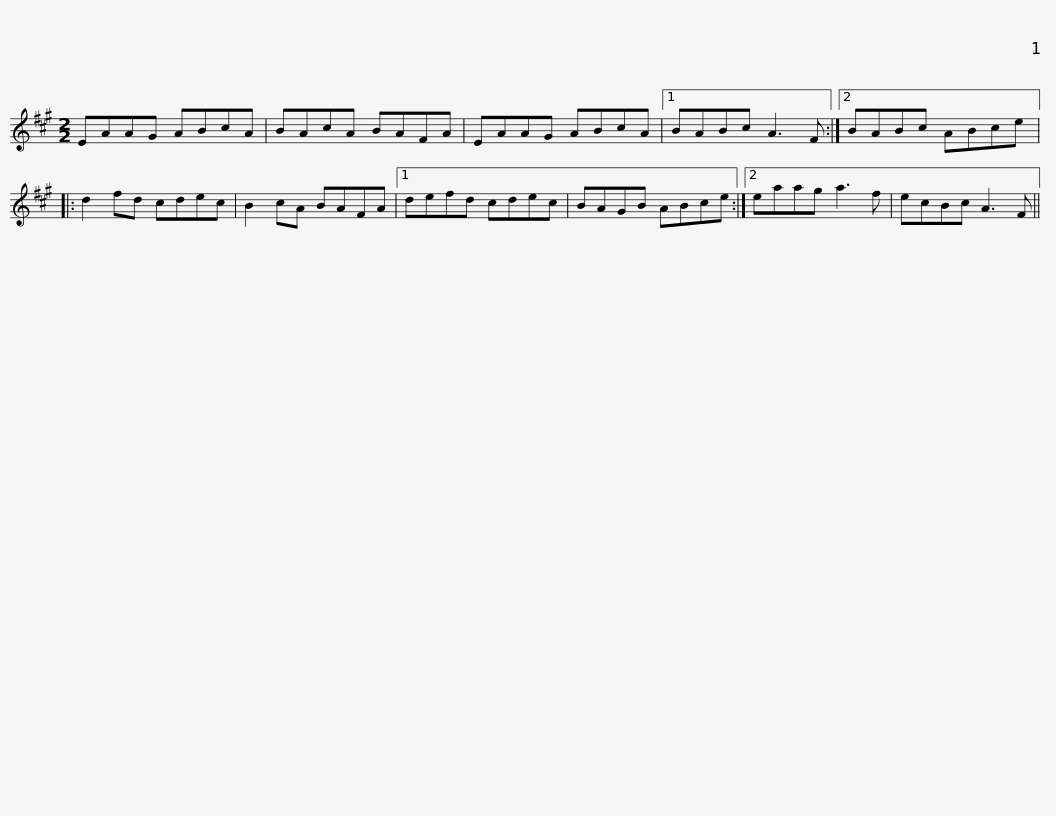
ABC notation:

X:1
L:1/8
M:2/2
I:linebreak $
K:A
V:1 treble
V:1
 EAAG ABcA | BAcA BAFA | EAAG ABcA |1 BABc A3 F :|2 BABc ABce |:$ %5
 d2 fd cdec | B2 cA BAFA |1 defd cdec | BAGB ABce :|2 eaag a3 f |$ %10
 ecBc A3 F || %11
